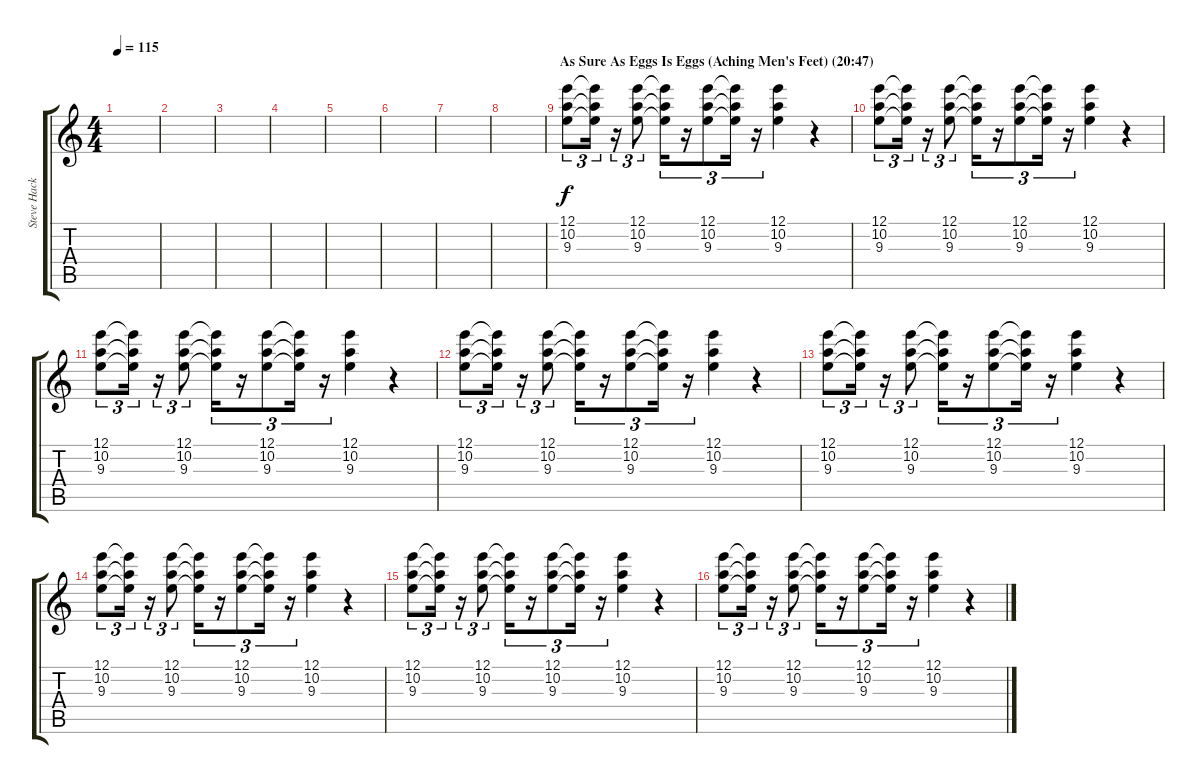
\track ("Steve Hackett (electric guitar 1)" "Steve Hack") {instrument electricguitarclean}
\staff {score tabs}
\tuning (E4 B3 G3 D3 A2 E2) {hide}
\ts (4 4)
\tempo 115
\clef g2
\ks c
|
|
|
|
|
|
|
|
\section ("" "As Sure As Eggs Is Eggs (Aching Men's Feet) (20:47)")
(12.1 10.2 9.3).8{tu (3 2) volume 11 balance 12} (12.1{t} 10.2{t} 9.3{t}).16{tu (3 2)} r.16{tu (3 2)} (12.1 10.2 9.3).8{tu (3 2)} (12.1{t} 10.2{t} 9.3{t}).16{tu (3 2)} r.16{tu (3 2)} (12.1 10.2 9.3).8{tu (3 2)} (12.1{t} 10.2{t} 9.3{t}).16{tu (3 2)} r.16{tu (3 2)} (12.1 10.2 9.3).4 r.4 |
(12.1 10.2 9.3).8{tu (3 2)} (12.1{t} 10.2{t} 9.3{t}).16{tu (3 2)} r.16{tu (3 2)} (12.1 10.2 9.3).8{tu (3 2)} (12.1{t} 10.2{t} 9.3{t}).16{tu (3 2)} r.16{tu (3 2)} (12.1 10.2 9.3).8{tu (3 2)} (12.1{t} 10.2{t} 9.3{t}).16{tu (3 2)} r.16{tu (3 2)} (12.1 10.2 9.3).4 r.4 |
(12.1 10.2 9.3).8{tu (3 2)} (12.1{t} 10.2{t} 9.3{t}).16{tu (3 2)} r.16{tu (3 2)} (12.1 10.2 9.3).8{tu (3 2)} (12.1{t} 10.2{t} 9.3{t}).16{tu (3 2)} r.16{tu (3 2)} (12.1 10.2 9.3).8{tu (3 2)} (12.1{t} 10.2{t} 9.3{t}).16{tu (3 2)} r.16{tu (3 2)} (12.1 10.2 9.3).4 r.4 |
(12.1 10.2 9.3).8{tu (3 2)} (12.1{t} 10.2{t} 9.3{t}).16{tu (3 2)} r.16{tu (3 2)} (12.1 10.2 9.3).8{tu (3 2)} (12.1{t} 10.2{t} 9.3{t}).16{tu (3 2)} r.16{tu (3 2)} (12.1 10.2 9.3).8{tu (3 2)} (12.1{t} 10.2{t} 9.3{t}).16{tu (3 2)} r.16{tu (3 2)} (12.1 10.2 9.3).4 r.4 |
(12.1 10.2 9.3).8{tu (3 2)} (12.1{t} 10.2{t} 9.3{t}).16{tu (3 2)} r.16{tu (3 2)} (12.1 10.2 9.3).8{tu (3 2)} (12.1{t} 10.2{t} 9.3{t}).16{tu (3 2)} r.16{tu (3 2)} (12.1 10.2 9.3).8{tu (3 2)} (12.1{t} 10.2{t} 9.3{t}).16{tu (3 2)} r.16{tu (3 2)} (12.1 10.2 9.3).4 r.4 |
(12.1 10.2 9.3).8{tu (3 2)} (12.1{t} 10.2{t} 9.3{t}).16{tu (3 2)} r.16{tu (3 2)} (12.1 10.2 9.3).8{tu (3 2)} (12.1{t} 10.2{t} 9.3{t}).16{tu (3 2)} r.16{tu (3 2)} (12.1 10.2 9.3).8{tu (3 2)} (12.1{t} 10.2{t} 9.3{t}).16{tu (3 2)} r.16{tu (3 2)} (12.1 10.2 9.3).4 r.4 |
(12.1 10.2 9.3).8{tu (3 2)} (12.1{t} 10.2{t} 9.3{t}).16{tu (3 2)} r.16{tu (3 2)} (12.1 10.2 9.3).8{tu (3 2)} (12.1{t} 10.2{t} 9.3{t}).16{tu (3 2)} r.16{tu (3 2)} (12.1 10.2 9.3).8{tu (3 2)} (12.1{t} 10.2{t} 9.3{t}).16{tu (3 2)} r.16{tu (3 2)} (12.1 10.2 9.3).4 r.4 |
(12.1 10.2 9.3).8{tu (3 2)} (12.1{t} 10.2{t} 9.3{t}).16{tu (3 2)} r.16{tu (3 2)} (12.1 10.2 9.3).8{tu (3 2)} (12.1{t} 10.2{t} 9.3{t}).16{tu (3 2)} r.16{tu (3 2)} (12.1 10.2 9.3).8{tu (3 2)} (12.1{t} 10.2{t} 9.3{t}).16{tu (3 2)} r.16{tu (3 2)} (12.1 10.2 9.3).4 r.4
